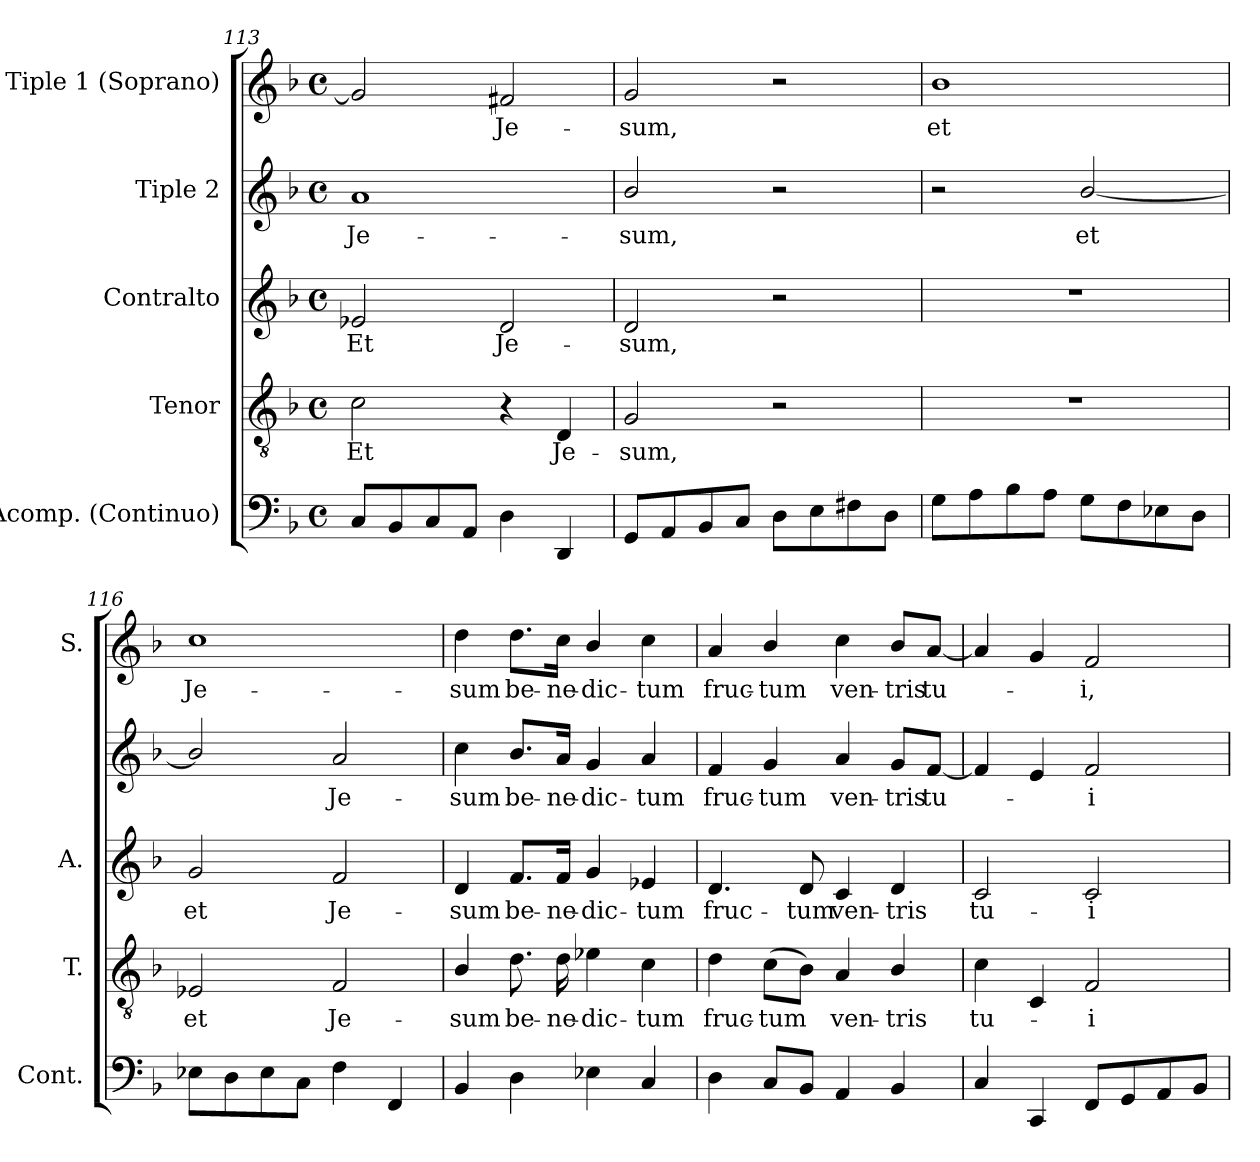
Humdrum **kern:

**kern	**kern	**text	**kern	**text	**kern	**text	**kern	**text
*part5	*part4	*part4	*part3	*part3	*part2	*part2	*part1	*part1
*staff5	*staff4	*staff4	*staff3	*staff3	*staff2	*staff2	*staff1	*staff1
*I"Acomp. (Continuo)	*I"Tenor	*	*I"Contralto	*	*I"Tiple 2	*	*I"Tiple 1 (Soprano)	*
*I'Cont.	*I'T.	*	*I'A.	*	*	*	*I'S.	*
*clefF4	*clefGv2	*	*clefG2	*	*clefG2	*	*clefG2	*
*	*ITrd7c12	*	*	*	*	*	*	*
*k[b-]	*k[b-]	*	*k[b-]	*	*k[b-]	*	*k[b-]	*
*F:	*F:	*	*F:	*	*F:	*	*F:	*
*M4/4	*M4/4	*	*M4/4	*	*M4/4	*	*M4/4	*
*met(c)	*met(c)	*	*met(c)	*	*met(c)	*	*met(c)	*
=113	=113	=113	=113	=113	=113	=113	=113	=113
!	!	!LO:LY:b:color=#000000	!	!	!	!	!	!
!	!	!	!	!LO:LY:b:color=#000000	!	!	!	!
!	!	!	!	!	!	!LO:LY:b:color=#000000	!	!
8Ci/L	2Ci\	Et	2e-Xi/	Et	1ai	Je-	2gi/]	.
8BB-i/	.	.	.	.	.	.	.	.
8Ci/	.	.	.	.	.	.	.	.
8AAi/J	.	.	.	.	.	.	.	.
!	!	!	!	!LO:LY:b:color=#000000	!	!	!	!
!	!	!	!	!	!	!	!	!LO:LY:b:color=#000000
4Di\	4r	.	2di/	Je-	.	.	2f#Xi/	Je-
!	!	!LO:LY:b:color=#000000	!	!	!	!	!	!
4DDi/	4DDi/	Je-	.	.	.	.	.	.
=114	=114	=114	=114	=114	=114	=114	=114	=114
!	!	!LO:LY:b:color=#000000	!	!	!	!	!	!
!	!	!	!	!LO:LY:b:color=#000000	!	!	!	!
!	!	!	!	!	!	!LO:LY:b:color=#000000	!	!
!	!	!	!	!	!	!	!	!LO:LY:b:color=#000000
8GGi/L	2GGi/	-sum,	2di/	-sum,	2b-i/	-sum,	2gi/	-sum,
8AAi/	.	.	.	.	.	.	.	.
8BB-i/	.	.	.	.	.	.	.	.
8Ci/J	.	.	.	.	.	.	.	.
8Di\L	2r	.	2r	.	2r	.	2r	.
8Ei\	.	.	.	.	.	.	.	.
8F#Xi\	.	.	.	.	.	.	.	.
8Di\J	.	.	.	.	.	.	.	.
!!LO:LB:g=z
=115	=115	=115	=115	=115	=115	=115	=115	=115
!	!	!	!	!	!	!	!	!LO:LY:b:color=#000000
8Gi\L	1r	.	1r	.	2r	.	1b-i	et
8Ai\	.	.	.	.	.	.	.	.
8B-i\	.	.	.	.	.	.	.	.
8Ai\J	.	.	.	.	.	.	.	.
!	!	!	!	!	!	!LO:LY:b:color=#000000	!	!
8Gi\L	.	.	.	.	[2b-i/	et	.	.
8Fi\	.	.	.	.	.	.	.	.
8E-Xi\	.	.	.	.	.	.	.	.
8Di\J	.	.	.	.	.	.	.	.
=116	=116	=116	=116	=116	=116	=116	=116	=116
!	!	!LO:LY:b:color=#000000	!	!	!	!	!	!
!	!	!	!	!LO:LY:b:color=#000000	!	!	!	!
!	!	!	!	!	!	!	!	!LO:LY:b:color=#000000
8E-Xi\L	2EE-Xi/	et	2gi/	et	2b-i/]	.	1cci	Je-
8Di\	.	.	.	.	.	.	.	.
8E-i\	.	.	.	.	.	.	.	.
8Ci\J	.	.	.	.	.	.	.	.
!	!	!LO:LY:b:color=#000000	!	!	!	!	!	!
!	!	!	!	!LO:LY:b:color=#000000	!	!	!	!
!	!	!	!	!	!	!LO:LY:b:color=#000000	!	!
4Fi\	2FFi/	Je-	2fi/	Je-	2ai/	Je-	.	.
4FFi/	.	.	.	.	.	.	.	.
=117	=117	=117	=117	=117	=117	=117	=117	=117
!	!	!LO:LY:b:color=#000000	!	!	!	!	!	!
!	!	!	!	!LO:LY:b:color=#000000	!	!	!	!
!	!	!	!	!	!	!LO:LY:b:color=#000000	!	!
!	!	!	!	!	!	!	!	!LO:LY:b:color=#000000
4BB-i/	4BB-i/	-sum	4di/	-sum	4cci\	-sum	4ddi\	-sum
!	!	!LO:LY:b:color=#000000	!	!	!	!	!	!
!	!	!	!	!LO:LY:b:color=#000000	!	!	!	!
!	!	!	!	!	!	!LO:LY:b:color=#000000	!	!
!	!	!	!	!	!	!	!	!LO:LY:b:color=#000000
4Di\	8.Di\	be-	8.fi/L	be-	8.b-i/L	be-	8.ddi\L	be-
!	!	!LO:LY:b:color=#000000	!	!	!	!	!	!
!	!	!	!	!LO:LY:b:color=#000000	!	!	!	!
!	!	!	!	!	!	!LO:LY:b:color=#000000	!	!
!	!	!	!	!	!	!	!	!LO:LY:b:color=#000000
.	16Di\	-ne-	16fi/Jk	-ne-	16ai/Jk	-ne-	16cci\Jk	-ne-
!	!	!LO:LY:b:color=#000000	!	!	!	!	!	!
!	!	!	!	!LO:LY:b:color=#000000	!	!	!	!
!	!	!	!	!	!	!LO:LY:b:color=#000000	!	!
!	!	!	!	!	!	!	!	!LO:LY:b:color=#000000
4E-Xi\	4E-Xi\	-dic-	4gi/	-dic-	4gi/	-dic-	4b-i/	-dic-
!	!	!LO:LY:b:color=#000000	!	!	!	!	!	!
!	!	!	!	!LO:LY:b:color=#000000	!	!	!	!
!	!	!	!	!	!	!LO:LY:b:color=#000000	!	!
!	!	!	!	!	!	!	!	!LO:LY:b:color=#000000
4Ci/	4Ci\	-tum	4e-Xi/	-tum	4ai/	-tum	4cci\	-tum
=118	=118	=118	=118	=118	=118	=118	=118	=118
!	!	!LO:LY:b:color=#000000	!	!	!	!	!	!
!	!	!	!	!LO:LY:b:color=#000000	!	!	!	!
!	!	!	!	!	!	!LO:LY:b:color=#000000	!	!
!	!	!	!	!	!	!	!	!LO:LY:b:color=#000000
4Di\	4Di\	fruc-	4.di/	fruc-	4fi/	fruc-	4ai/	fruc-
!	!	!LO:LY:b:color=#000000	!	!	!	!	!	!
!	!	!	!	!	!	!LO:LY:b:color=#000000	!	!
!	!	!	!	!	!	!	!	!LO:LY:b:color=#000000
8Ci/L	(8Ci\L	-tum	.	.	4gi/	-tum	4b-i/	-tum
!	!	!	!	!LO:LY:b:color=#000000	!	!	!	!
8BB-i/J	8BB-i\J)	.	8di/	-tum	.	.	.	.
!	!	!LO:LY:b:color=#000000	!	!	!	!	!	!
!	!	!	!	!LO:LY:b:color=#000000	!	!	!	!
!	!	!	!	!	!	!LO:LY:b:color=#000000	!	!
!	!	!	!	!	!	!	!	!LO:LY:b:color=#000000
4AAi/	4AAi/	ven-	4ci/	ven-	4ai/	ven-	4cci\	ven-
!	!	!LO:LY:b:color=#000000	!	!	!	!	!	!
!	!	!	!	!LO:LY:b:color=#000000	!	!	!	!
!	!	!	!	!	!	!LO:LY:b:color=#000000	!	!
!	!	!	!	!	!	!	!	!LO:LY:b:color=#000000
4BB-i/	4BB-i/	-tris	4di/	-tris	8gi/L	-tris	8b-i/L	-tris
!	!	!	!	!	!	!LO:LY:b:color=#000000	!	!
!	!	!	!	!	!	!	!	!LO:LY:b:color=#000000
.	.	.	.	.	[8fi/J	tu-	[8ai/J	tu-
=119	=119	=119	=119	=119	=119	=119	=119	=119
!	!	!LO:LY:b:color=#000000	!	!	!	!	!	!
!	!	!	!	!LO:LY:b:color=#000000	!	!	!	!
4Ci/	4Ci\	tu-	2ci/	tu-	4fi/]	.	4ai/]	.
4CCi/	4CCi/	.	.	.	4ei/	.	4gi/	.
!	!	!LO:LY:b:color=#000000	!	!	!	!	!	!
!	!	!	!	!LO:LY:b:color=#000000	!	!	!	!
!	!	!	!	!	!	!LO:LY:b:color=#000000	!	!
!	!	!	!	!	!	!	!	!LO:LY:b:color=#000000
8FFi/L	2FFi/	-i	2ci/	-i	2fi/	-i	2fi/	-i,
8GGi/	.	.	.	.	.	.	.	.
8AAi/	.	.	.	.	.	.	.	.
8BB-i/J	.	.	.	.	.	.	.	.
=	=	=	=	=	=	=	=	=
*-	*-	*-	*-	*-	*-	*-	*-	*-
